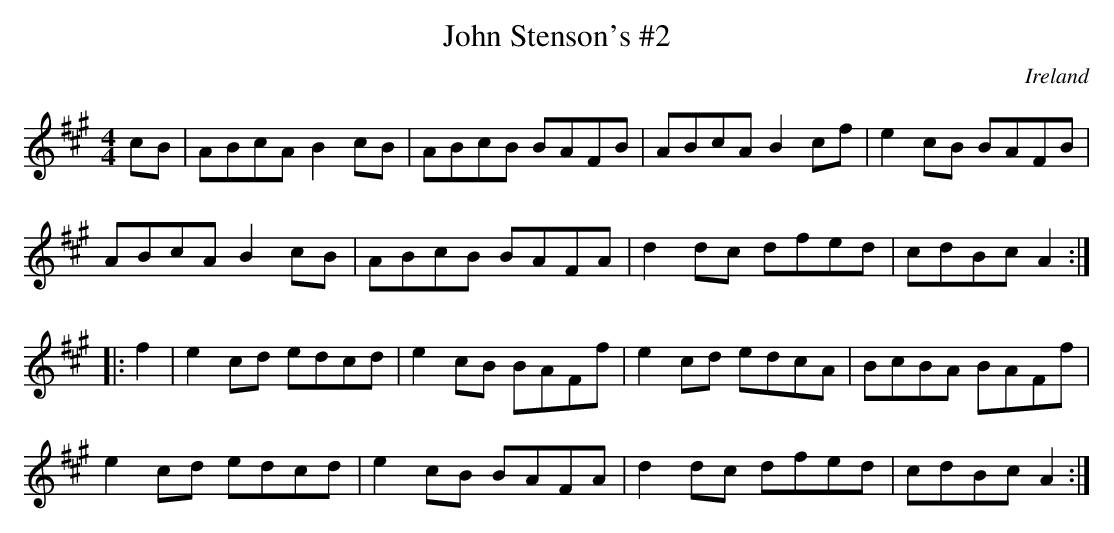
X:1
T:John Stenson's #2
O:Ireland
M:4/4
K:A
cB | \
ABcA B2cB | ABcB BAFB | ABcA B2cf | e2cB BAFB |
ABcA B2cB | ABcB BAFA | d2dc dfed | cdBc A2 ::
f2 |\
e2cd edcd | e2cB BAFf | e2cd edcA | BcBA BAFf |
e2cd edcd | e2cB BAFA | d2dc dfed | cdBc A2 :|
